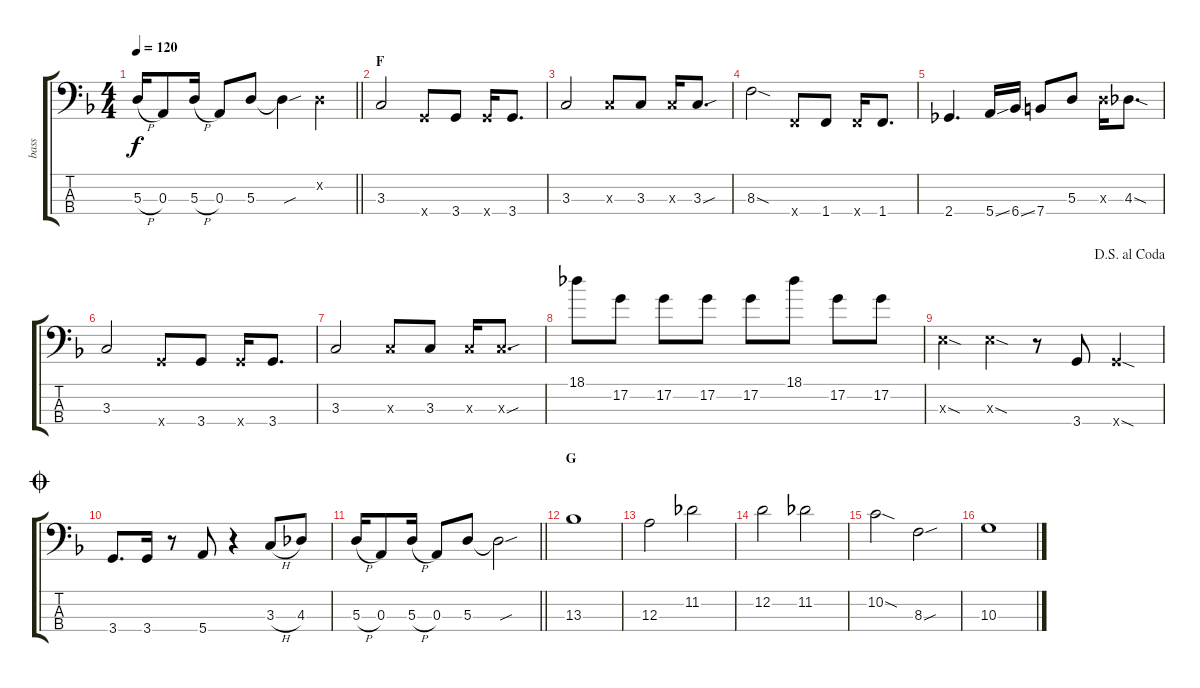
\track ("bass" "bass") {instrument electricbassfinger}
\staff {score tabs}
\tuning (G2 D2 A1 E1) {hide}
\ts (4 4)
\tempo 120
\clef f4
\barLineRight lightlight
\ks f
5.3{h}.16{dy f} 0.3.8 5.3{h}.16 0.3.8 5.3.8 5.3{sou t}.4 0.2{x}.4 |
\section ("" "F")
3.3.2 3.4{x}.8 3.4.8 3.4{x}.16 3.4.8{d} |
3.3.2 3.3{x}.8 3.3.8 3.3{x}.16 3.3{sou}.8{d} |
8.3{sod}.2 1.4{x}.8 1.4.8 1.4{x}.16 1.4.8{d} |
2.4.4{d} 5.4{ss}.16 6.4{ss}.16 7.4.8 5.3.8 5.3{x}.16 4.3{sod}.8{d} |
3.3.2 3.4{x}.8 3.4.8 3.4{x}.16 3.4.8{d} |
3.3.2 3.3{x}.8 3.3.8 3.3{x}.16 3.3{sou x}.8{d} |
18.1.8 17.2.8 17.2.8 17.2.8 17.2.8 18.1.8 17.2.8 17.2.8 |
\jump dalsegnoalcoda
7.3{sod x}.4 7.3{sod x}.4 r.8 3.4.8 3.4{sod x}.4 |
\jump coda
3.4.8{d} 3.4.16 r.8 5.4.8 r.4 3.3{h}.8 4.3.8 |
\barLineRight lightlight
5.3{h}.16 0.3.8 5.3{h}.16 0.3.8 5.3.8 5.3{sou t}.2 |
\section ("" "G")
13.3.1 |
12.3.2 11.2.2 |
12.2.2 11.2.2 |
10.2{sod}.2 8.3{sou}.2 |
10.3.1
